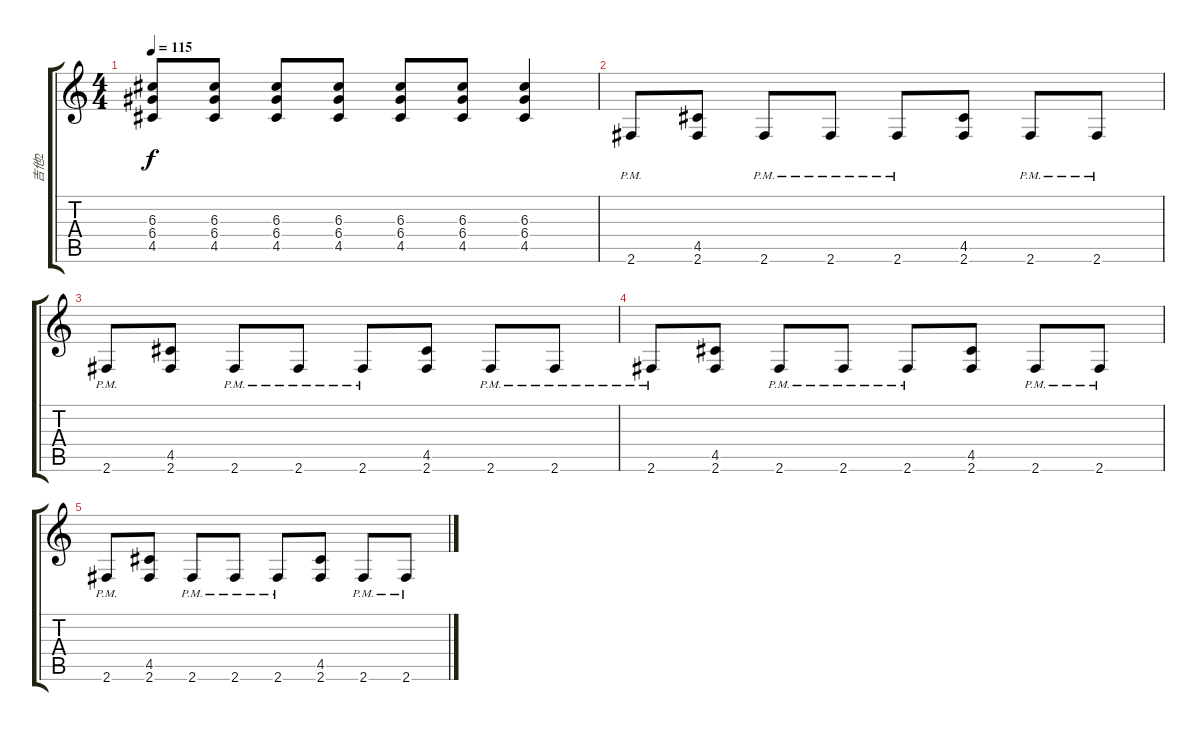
\track ("吉他2" "吉他2") {instrument distortionguitar}
\staff {score tabs}
\tuning (E4 B3 G3 D3 A2 E2) {hide}
\ts (4 4)
\tempo 115
\clef g2
\ks c
(6.3 6.4 4.5).8{dy f} (6.3 6.4 4.5).8 (6.3 6.4 4.5).8 (6.3 6.4 4.5).8 (6.3 6.4 4.5).8 (6.3 6.4 4.5).8 (6.3 6.4 4.5).4 |
2.6{pm}.8 (4.5 2.6).8 2.6{pm}.8 2.6{pm}.8 2.6{pm}.8 (4.5 2.6).8 2.6{pm}.8 2.6{pm}.8 |
2.6{pm}.8 (4.5 2.6).8 2.6{pm}.8 2.6{pm}.8 2.6{pm}.8 (4.5 2.6).8 2.6{pm}.8 2.6{pm}.8 |
2.6{pm}.8 (4.5 2.6).8 2.6{pm}.8 2.6{pm}.8 2.6{pm}.8 (4.5 2.6).8 2.6{pm}.8 2.6{pm}.8 |
2.6{pm}.8 (4.5 2.6).8 2.6{pm}.8 2.6{pm}.8 2.6{pm}.8 (4.5 2.6).8 2.6{pm}.8 2.6{pm}.8
